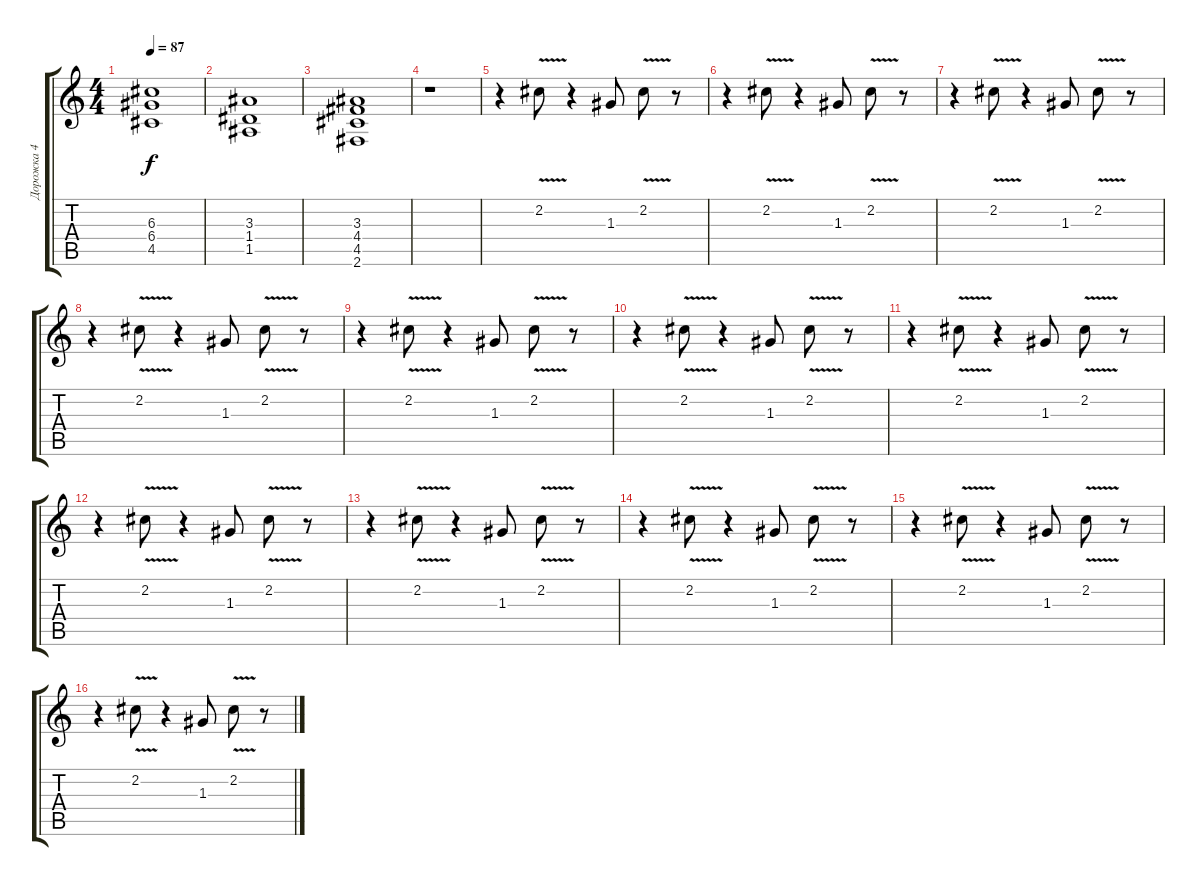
\track ("Дорожка 4" "Дорожка 4") {instrument distortionguitar}
\staff {score tabs}
\tuning (E4 B3 G3 D3 A2 E2) {hide}
\ts (4 4)
\tempo 87
\clef g2
\ks c
(6.3 6.4 4.5).1{dy f} |
(3.3 1.4 1.5).1 |
(3.3 4.4 4.5 2.6).1 |
r.1 |
r.4 2.2{v}.8 r.4 1.3.8 2.2{v}.8 r.8 |
r.4 2.2{v}.8 r.4 1.3.8 2.2{v}.8 r.8 |
r.4 2.2{v}.8 r.4 1.3.8 2.2{v}.8 r.8 |
r.4 2.2{v}.8 r.4 1.3.8 2.2{v}.8 r.8 |
r.4 2.2{v}.8 r.4 1.3.8 2.2{v}.8 r.8 |
r.4 2.2{v}.8 r.4 1.3.8 2.2{v}.8 r.8 |
r.4 2.2{v}.8 r.4 1.3.8 2.2{v}.8 r.8 |
r.4 2.2{v}.8 r.4 1.3.8 2.2{v}.8 r.8 |
r.4 2.2{v}.8 r.4 1.3.8 2.2{v}.8 r.8 |
r.4 2.2{v}.8 r.4 1.3.8 2.2{v}.8 r.8 |
r.4 2.2{v}.8 r.4 1.3.8 2.2{v}.8 r.8 |
r.4 2.2{v}.8 r.4 1.3.8 2.2{v}.8 r.8
